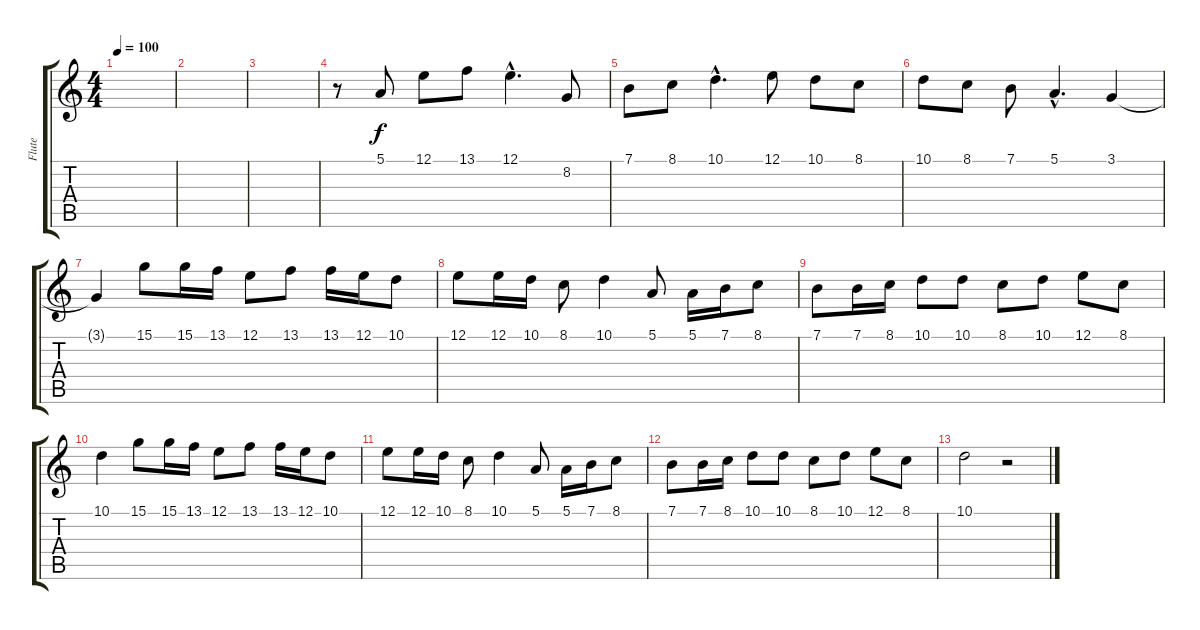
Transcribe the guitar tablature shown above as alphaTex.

\track ("Flute" "Flute") {instrument flute}
\staff {score tabs}
\tuning (E4 B3 G3 D3 A2 E2) {hide}
\ts (4 4)
\tempo 100
\clef g2
\ks c
|
|
|
r.8 5.1.8 12.1.8 13.1.8 12.1{hac}.4{d} 8.2.8 |
7.1.8 8.1.8 10.1{hac}.4{d} 12.1.8 10.1.8 8.1.8 |
10.1.8 8.1.8 7.1.8 5.1{hac}.4{d} 3.1.4 |
3.1{t}.4 15.1.8 15.1.16 13.1.16 12.1.8 13.1.8 13.1.16 12.1.16 10.1.8 |
12.1.8 12.1.16 10.1.16 8.1.8 10.1.4 5.1.8 5.1.16 7.1.16 8.1.8 |
7.1.8 7.1.16 8.1.16 10.1.8 10.1.8 8.1.8 10.1.8 12.1.8 8.1.8 |
10.1.4 15.1.8 15.1.16 13.1.16 12.1.8 13.1.8 13.1.16 12.1.16 10.1.8 |
12.1.8 12.1.16 10.1.16 8.1.8 10.1.4 5.1.8 5.1.16 7.1.16 8.1.8 |
7.1.8 7.1.16 8.1.16 10.1.8 10.1.8 8.1.8 10.1.8 12.1.8 8.1.8 |
10.1.2 r.2
